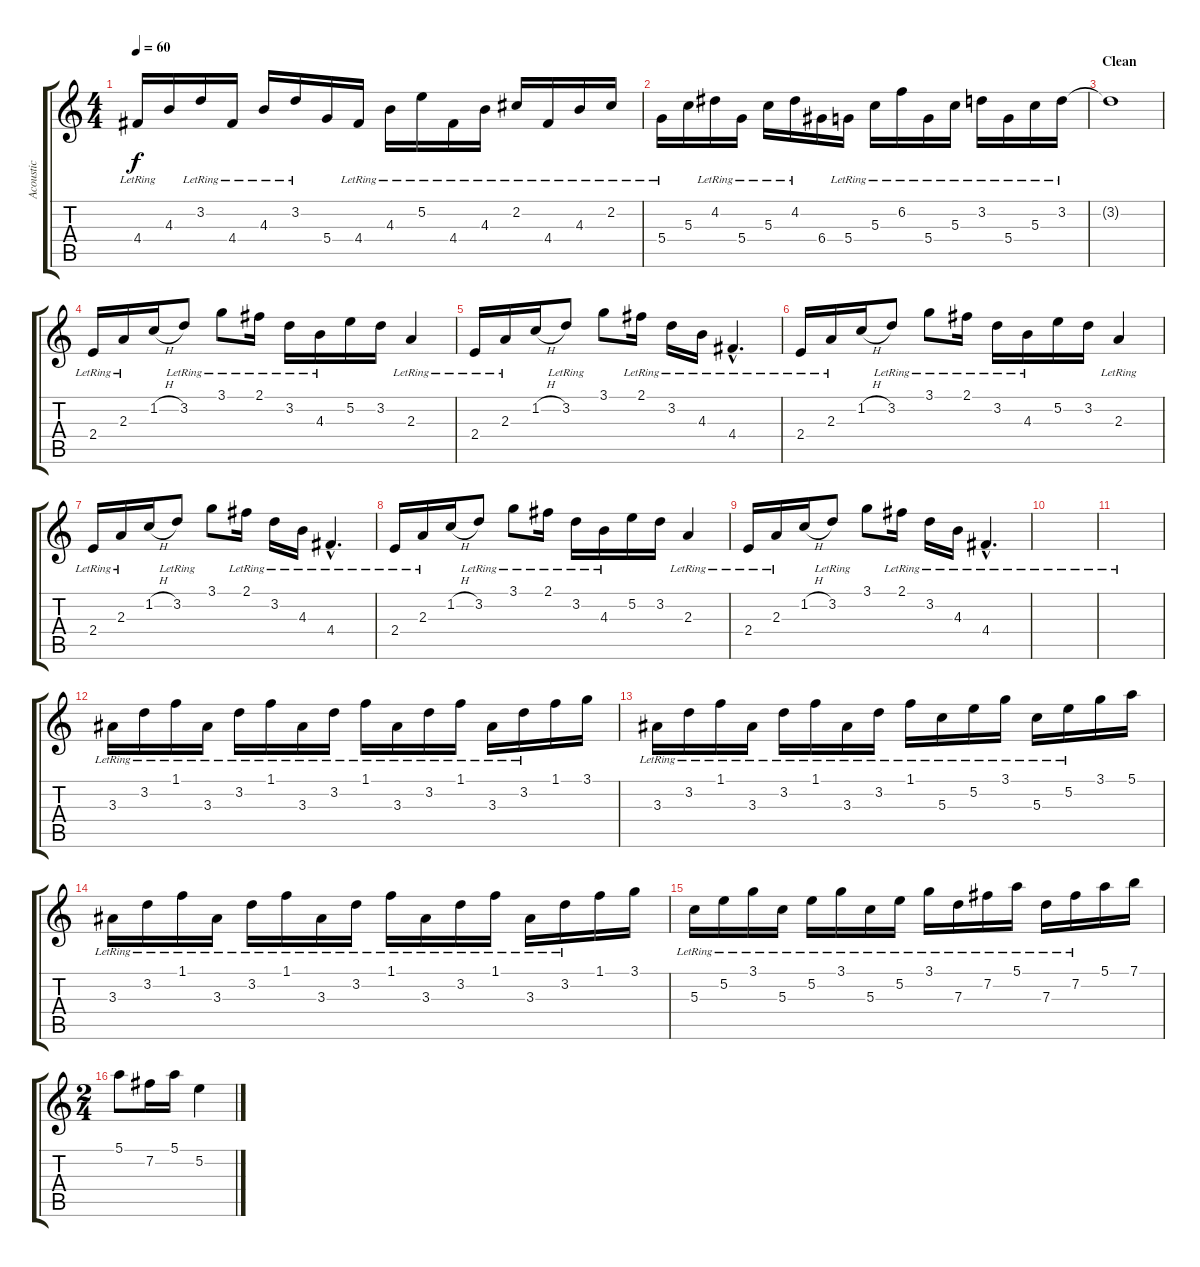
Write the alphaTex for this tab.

\track ("Acoustic" "Acoustic") {instrument acousticguitarsteel}
\staff {score tabs}
\tuning (E4 B3 G3 D3 A2 E2) {hide}
\ts (4 4)
\tempo 60
\clef g2
\ks c
4.4{lr}.16{dy f} 4.3.16 3.2{lr}.16 4.4{lr}.16 4.3{lr}.16 3.2{lr}.16 5.4.16 4.4{lr}.16 4.3{lr}.16 5.2{lr}.16 4.4{lr}.16 4.3{lr}.16 2.2{lr}.16 4.4{lr}.16 4.3{lr}.16 2.2{lr}.16 |
5.4{lr}.16 5.3.16 4.2{lr}.16 5.4{lr}.16 5.3{lr}.16 4.2{lr}.16 6.4.16 5.4{lr}.16 5.3{lr}.16 6.2{lr}.16 5.4{lr}.16 5.3{lr}.16 3.2{lr}.16 5.4{lr}.16 5.3{lr}.16 3.2{lr}.16 |
\section ("" "Clean")
3.2{t}.1 |
2.4{lr}.16 2.3{lr}.16 1.2{h}.16 3.2{lr}.8 3.1{lr}.8 2.1{lr}.16 3.2{lr}.16 4.3{lr}.16 5.2.16 3.2.16 2.3{lr}.4 |
2.4{lr}.16 2.3{lr}.16 1.2{h}.16 3.2{lr}.8 3.1.8 2.1{lr}.16 3.2{lr}.16 4.3{lr}.16 4.4{hac lr}.4{d} |
2.4{lr}.16 2.3{lr}.16 1.2{h}.16 3.2{lr}.8 3.1{lr}.8 2.1{lr}.16 3.2{lr}.16 4.3{lr}.16 5.2.16 3.2.16 2.3{lr}.4 |
2.4{lr}.16 2.3{lr}.16 1.2{h}.16 3.2{lr}.8 3.1.8 2.1{lr}.16 3.2{lr}.16 4.3{lr}.16 4.4{hac lr}.4{d} |
2.4{lr}.16 2.3{lr}.16 1.2{h}.16 3.2{lr}.8 3.1{lr}.8 2.1{lr}.16 3.2{lr}.16 4.3{lr}.16 5.2.16 3.2.16 2.3{lr}.4 |
2.4{lr}.16 2.3{lr}.16 1.2{h}.16 3.2{lr}.8 3.1.8 2.1{lr}.16 3.2{lr}.16 4.3{lr}.16 4.4{hac lr}.4{d} |
|
|
3.3{lr}.16 3.2{lr}.16 1.1{lr}.16 3.3{lr}.16 3.2{lr}.16 1.1{lr}.16 3.3{lr}.16 3.2{lr}.16 1.1{lr}.16 3.3{lr}.16 3.2{lr}.16 1.1{lr}.16 3.3{lr}.16 3.2{lr}.16 1.1.16 3.1.16 |
3.3{lr}.16 3.2{lr}.16 1.1{lr}.16 3.3{lr}.16 3.2{lr}.16 1.1{lr}.16 3.3{lr}.16 3.2{lr}.16 1.1{lr}.16 5.3{lr}.16 5.2{lr}.16 3.1{lr}.16 5.3{lr}.16 5.2{lr}.16 3.1.16 5.1.16 |
3.3{lr}.16 3.2{lr}.16 1.1{lr}.16 3.3{lr}.16 3.2{lr}.16 1.1{lr}.16 3.3{lr}.16 3.2{lr}.16 1.1{lr}.16 3.3{lr}.16 3.2{lr}.16 1.1{lr}.16 3.3{lr}.16 3.2{lr}.16 1.1.16 3.1.16 |
5.3{lr}.16 5.2{lr}.16 3.1{lr}.16 5.3{lr}.16 5.2{lr}.16 3.1{lr}.16 5.3{lr}.16 5.2{lr}.16 3.1{lr}.16 7.3{lr}.16 7.2{lr}.16 5.1{lr}.16 7.3{lr}.16 7.2{lr}.16 5.1.16 7.1.16 |
\ts (2 4)
5.1.8 7.2.16 5.1.16 5.2.4
